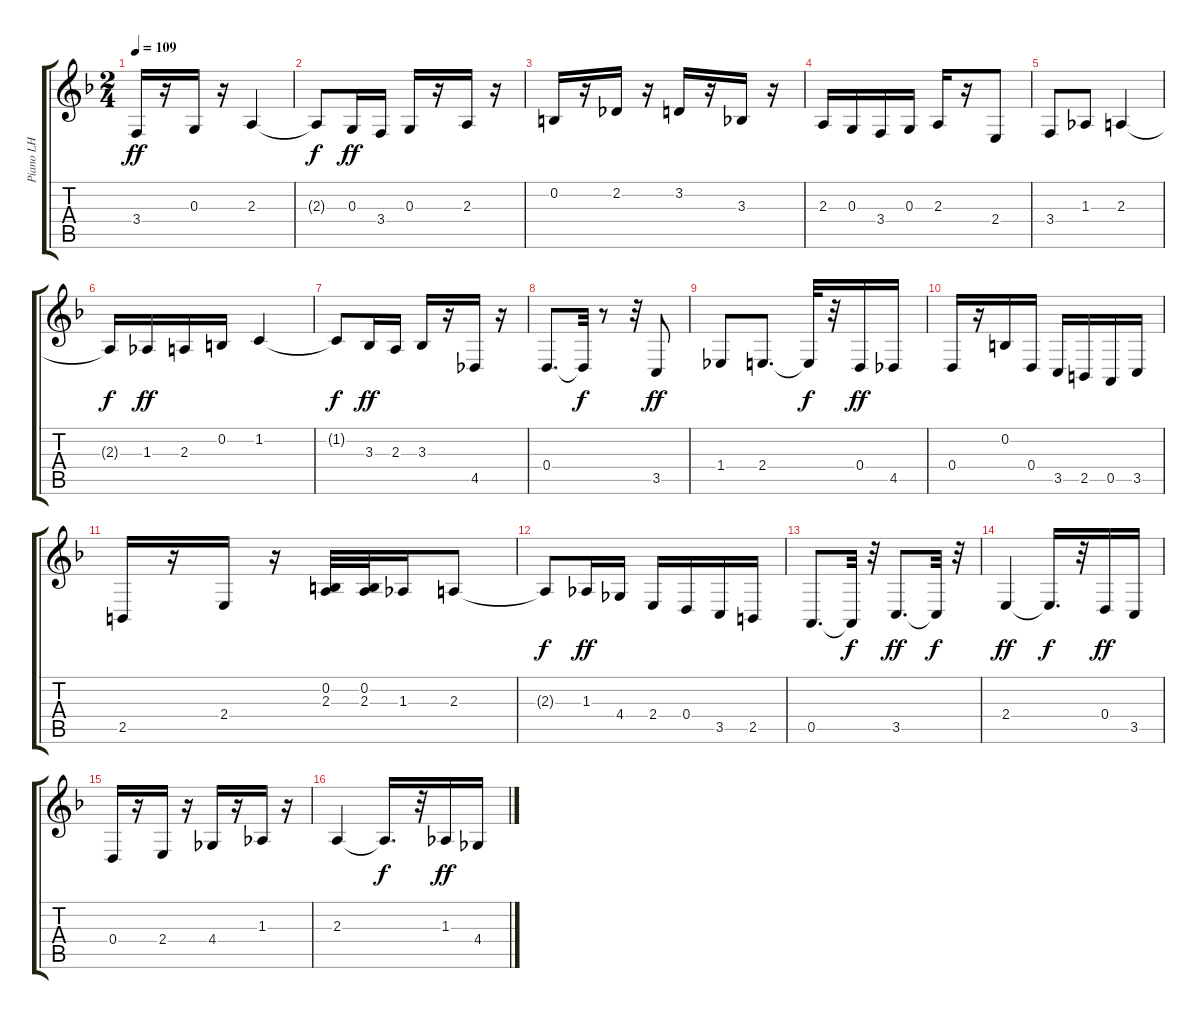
\track ("Piano LH" "Piano LH") {instrument acousticgrandpiano}
\staff {score tabs}
\tuning (E4 B3 G3 D3 A2 E2) {hide}
\ts (2 4)
\tempo 109
\clef g2
\ks f
3.4.16{dy ff} r.16 0.3.16 r.16 2.3.4 |
2.3{t}.8{dy f} 0.3.16{dy ff} 3.4.16 0.3.16 r.16 2.3.16 r.16 |
0.2.16 r.16 2.2.16 r.16 3.2.16 r.16 3.3.16 r.16 |
2.3.16 0.3.16 3.4.16 0.3.16 2.3.16 r.16 2.4.8 |
3.4.8 1.3.8 2.3.4 |
2.3{t}.16{dy f} 1.3.16{dy ff} 2.3.16 0.2.16 1.2.4 |
1.2{t}.8{dy f} 3.3.16{dy ff} 2.3.16 3.3.16 r.16 4.5.16 r.16 |
0.4.8{d} 0.4{t}.32{dy f} r.8 r.32 3.5.8{dy ff} |
1.4.8 2.4.8{d} 2.4{t}.32{dy f} r.32 0.4.16{dy ff} 4.5.16 |
0.4.16 r.16 0.2.16 0.4.16 3.5.16 2.5.16 0.5.16 3.5.16 |
2.5.16 r.16 2.4.16 r.16 (0.2 2.3).32 (0.2 2.3).32 1.3.16 2.3.8 |
2.3{t}.8{dy f} 1.3.16{dy ff} 4.4.16 2.4.16 0.4.16 3.5.16 2.5.16 |
0.5.8{d} 0.5{t}.32{dy f} r.32 3.5.8{d dy ff} 3.5{t}.32{dy f} r.32 |
2.4.4{dy ff} 2.4{t}.16{d dy f} r.32 0.4.16{dy ff} 3.5.16 |
0.4.16 r.16 2.4.16 r.16 4.4.16 r.16 1.3.16 r.16 |
2.3.4 2.3{t}.16{d dy f} r.32 1.3.16{dy ff} 4.4.16
